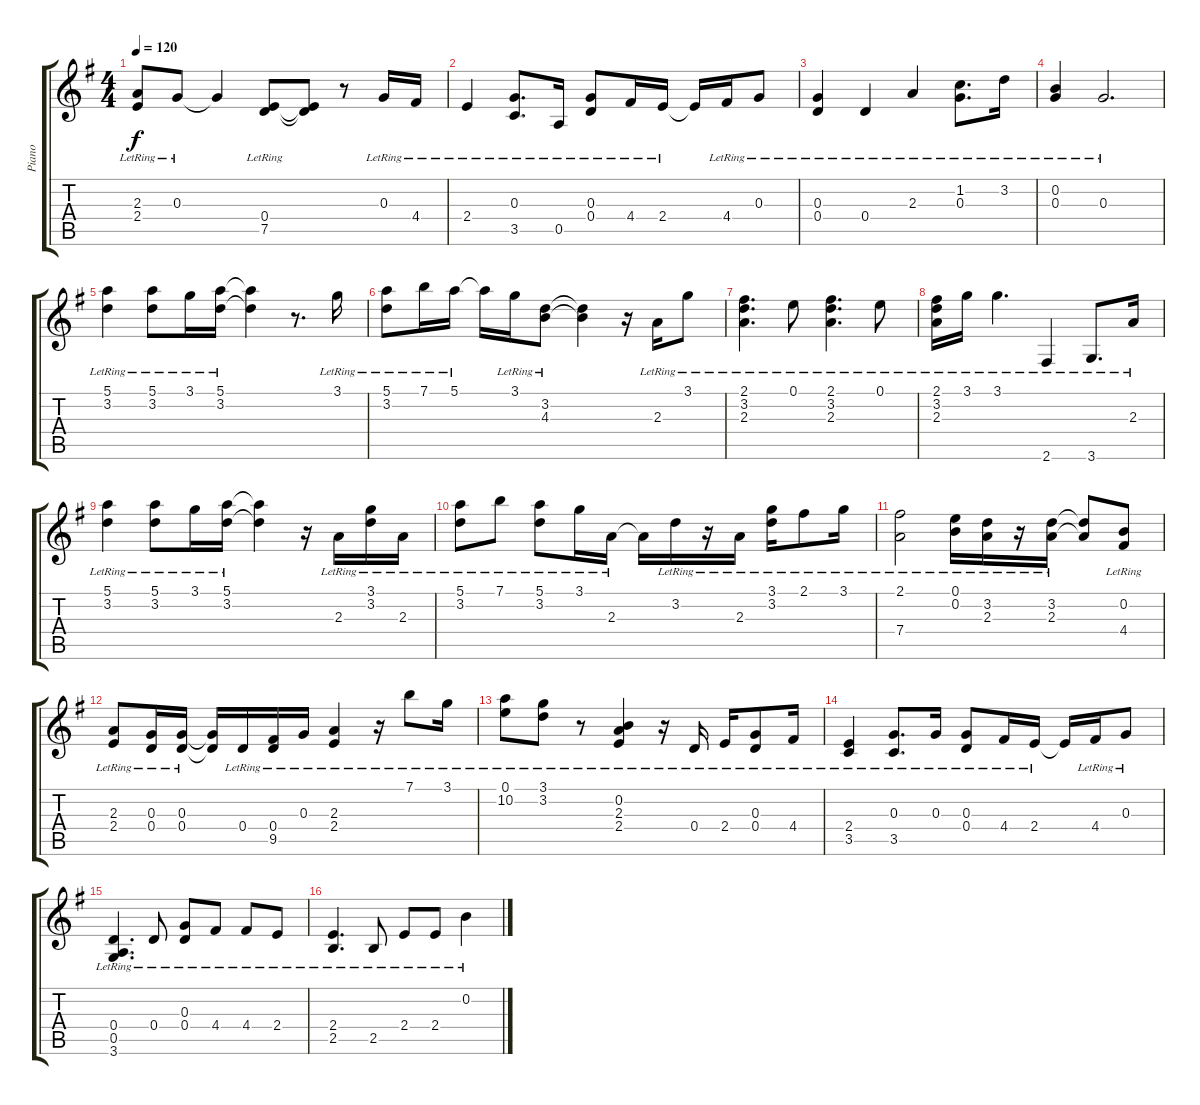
\track ("Piano" "Piano") {instrument acousticguitarnylon}
\staff {score tabs}
\tuning (E4 B3 G3 D3 A2 E2) {hide}
\ts (4 4)
\tempo 120
\clef g2
\ks g
(2.3{lr} 2.4{lr}).8{dy f} 0.3{lr}.8 0.3{t}.4 (0.4{lr} 7.5{lr}).8 (0.4{t} 7.5{t}).8 r.8 0.3{lr}.16 4.4{lr}.16 |
2.4{lr}.4 (0.3{lr} 3.5{lr}).8{d} 0.5{lr}.16 (0.3{lr} 0.4{lr}).8 4.4{lr}.16 2.4{lr}.16 2.4{t}.16 4.4{lr}.16 0.3{lr}.8 |
(0.3{lr} 0.4{lr}).4 0.4{lr}.4 2.3{lr}.4 (1.2{lr} 0.3{lr}).8{d} 3.2{lr}.16 |
(0.2{lr} 0.3{lr}).4 0.3{lr}.2{d} |
(5.1{lr} 3.2{lr}).4 (5.1{lr} 3.2{lr}).8 3.1{lr}.16 (5.1{lr} 3.2{lr}).16 (5.1{t} 3.2{t}).4 r.8{d} 3.1{lr}.16 |
(5.1{lr} 3.2{lr}).8 7.1{lr}.16 5.1{lr}.16 5.1{t}.16 3.1{lr}.16 (3.2{lr} 4.3{lr}).8 (3.2{t} 4.3{t}).4 r.16 2.3{lr}.16 3.1{lr}.8 |
(2.1{lr} 3.2{lr} 2.3{lr}).4{d} 0.1{lr}.8 (2.1{lr} 3.2{lr} 2.3{lr}).4{d} 0.1{lr}.8 |
(2.1{lr} 3.2{lr} 2.3{lr}).16 3.1{lr}.16 3.1{lr}.4{d} 2.6{lr}.4 3.6{lr}.8{d} 2.3{lr}.16 |
(5.1{lr} 3.2{lr}).4 (5.1{lr} 3.2{lr}).8 3.1{lr}.16 (5.1{lr} 3.2{lr}).16 (5.1{t} 3.2{t}).4 r.16 2.3{lr}.16 (3.1{lr} 3.2{lr}).16 2.3{lr}.16 |
(5.1{lr} 3.2{lr}).8 7.1{lr}.8 (5.1{lr} 3.2{lr}).8 3.1{lr}.16 2.3{lr}.16 2.3{t}.16 3.2{lr}.16 r.16 2.3{lr}.16 (3.1{lr} 3.2{lr}).16 2.1{lr}.8 3.1{lr}.16 |
(2.1{lr} 7.4{lr}).2 (0.1{lr} 0.2{lr}).16 (3.2{lr} 2.3{lr}).16 r.16 (3.2{lr} 2.3{lr}).16 (3.2{t} 2.3{t}).8 (0.2{lr} 4.4{lr}).8 |
(2.3{lr} 2.4{lr}).8 (0.3{lr} 0.4{lr}).16 (0.3{lr} 0.4{lr}).16 (0.3{t} 0.4{t}).16 0.4{lr}.16 (0.4{lr} 9.5{lr}).16 0.3{lr}.16 (2.3{lr} 2.4{lr}).4 r.16 7.1{lr}.8 3.1{lr}.16 |
(0.1{lr} 10.2{lr}).8 (3.1{lr} 3.2{lr}).8 r.8 (0.2{lr} 2.3{lr} 2.4{lr}).4 r.16 0.4{lr}.16 2.4{lr}.16 (0.3{lr} 0.4{lr}).8 4.4{lr}.16 |
(2.4{lr} 3.5{lr}).4 (0.3{lr} 3.5{lr}).8{d} 0.3{lr}.16 (0.3{lr} 0.4{lr}).8 4.4{lr}.16 2.4{lr}.16 2.4{t}.16 4.4{lr}.16 0.3{lr}.8 |
(0.4{lr} 0.5{lr} 3.6{lr}).4{d} 0.4{lr}.8 (0.3{lr} 0.4{lr}).8 4.4{lr}.8 4.4{lr}.8 2.4{lr}.8 |
(2.4{lr} 2.5{lr}).4{d} 2.5{lr}.8 2.4{lr}.8 2.4{lr}.8 0.2{lr}.4
